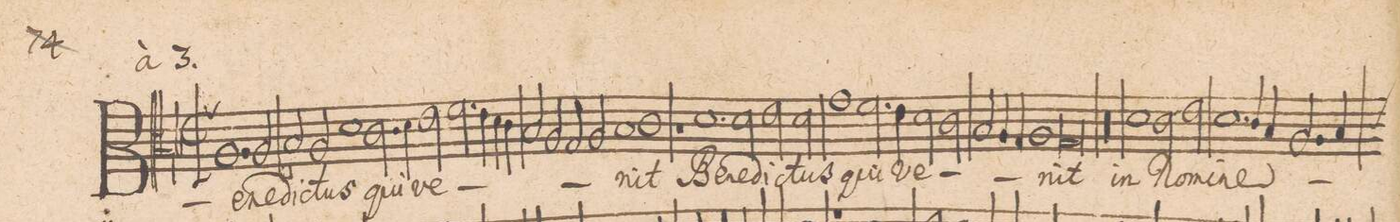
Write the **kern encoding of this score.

**kern	**text
*I"ALTVS.	*
*clefC3	*
*k[b-]	*
*met(C|)	*
*M2/1	*
*>D	*
*M2/1	*
*met(C|)	*
1.A	Be-
2A/	-ne-
=78-	=78-
2B-/	-di-
2A/	.
1d	-ctus
=79-	=79-
2.c\	qui
4d\	.
2e\	ve-
2.f\	.
=80-	=80-
4e\	.
4d\	.
4c\	.
2B-/	.
2A/	.
=81-	=81-
2G/	.
2A/	.
1B-	.
=82-	=82-
1c	-nit
1rc	.
=83-	=83-
1.d	Be-
2d\	-ne-
=84-	=84-
2e\	-di-
2d\	-ctus
1g	qui
=85-	=85-
2.f\	ve-
4e\	.
2d\	.
2c\	.
=86-	=86-
2B-/	.
4A/	.
4G/	.
1A	.
=87-	=87-
0G	-nit
=88-	=88-
00r	.
=89-	=89-
=90-	=90-
1d	in
2c\	No-
2e\	-mi-
=91-	=91-
1.d	-ne
4c/	.
4B-/	.
=92-	=92-
2.A/	.
*custos:c	*
4B-/	.
*-	*-
